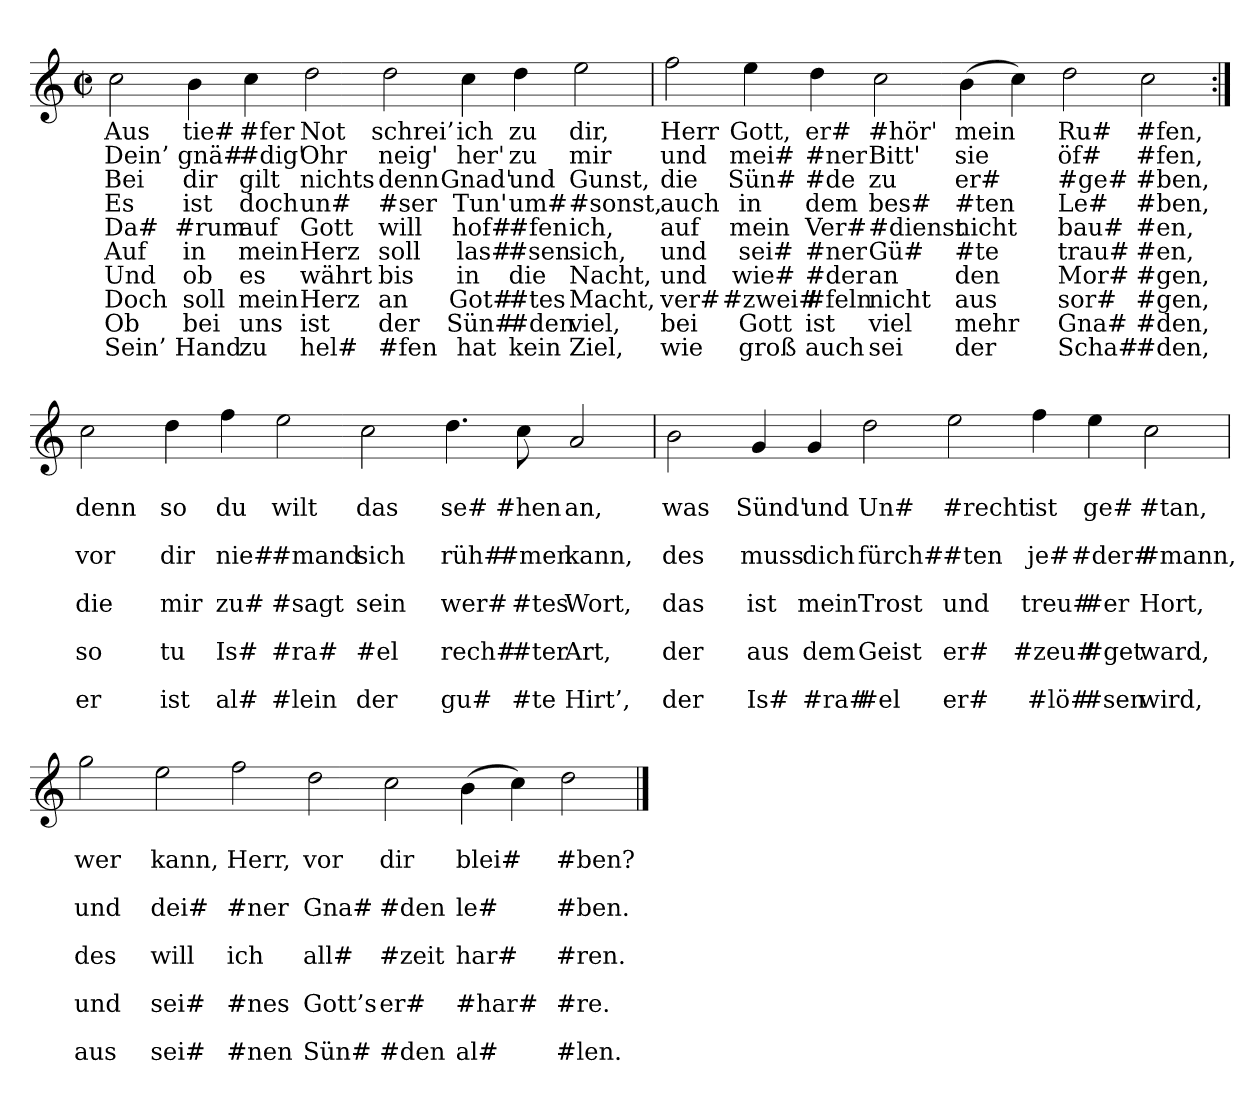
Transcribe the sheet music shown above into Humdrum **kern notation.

**kern	**text	**text	**text	**text	**text	**text	**text	**text	**text	**text
*part1	*part1	*part1	*part1	*part1	*part1	*part1	*part1	*part1	*part1	*part1
*staff1	*staff1	*staff1	*staff1	*staff1	*staff1	*staff1	*staff1	*staff1	*staff1	*staff1
*clefG2	*	*	*	*	*	*	*	*	*	*
*M4/4	*	*	*	*	*	*	*	*	*	*
*met(c|)	*	*	*	*	*	*	*	*	*	*
=	=	=	=	=	=	=	=	=	=	=
2cc	Aus	Dein’	Bei	Es	Da#	Auf	Und	Doch	Ob	Sein’
4b	tie#	gnä#	dir	ist	#rum	in	ob	soll	bei	Hand
4cc	#fer	#dig'	gilt	doch	auf	mein	es	mein	uns	zu
2dd	Not	Ohr	nichts	un#	Gott	Herz	währt	Herz	ist	hel#
2dd	schrei’	neig'	denn	#ser	will	soll	bis	an	der	#fen
4cc	ich	her'	Gnad'	Tun'	hof#	las#	in	Got#	Sün#	hat
4dd	zu	zu	und	um#	#fen	#sen	die	#tes	#den	kein
2ee	dir,	mir	Gunst,	#sonst,	ich,	sich,	Nacht,	Macht,	viel,	Ziel,
=	=	=	=	=	=	=	=	=	=	=
2ff	Herr	und	die	auch	auf	und	und	ver#	bei	wie
4ee	Gott,	mei#	Sün#	in	mein	sei#	wie#	#zwei#	Gott	groß
4dd	er#	#ner	#de	dem	Ver#	#ner	#der	#feln	ist	auch
2cc	#hör'	Bitt'	zu	bes#	#dienst	Gü#	an	nicht	viel	sei
(4b	mein	sie	er#	#ten	nicht	#te	den	aus	mehr	der
4cc)	.	.	.	.	.	.	.	.	.	.
2dd	Ru#	öf#	#ge#	Le#	bau#	trau#	Mor#	sor#	Gna#	Scha#
2cc	#fen,	#fen,	#ben,	#ben,	#en,	#en,	#gen,	#gen,	#den,	#den,
=:|!	=:|!	=:|!	=:|!	=:|!	=:|!	=:|!	=:|!	=:|!	=:|!	=:|!
2cc	.	denn	.	vor	.	die	.	so	.	er
4dd	.	so	.	dir	.	mir	.	tu	.	ist
4ff	.	du	.	nie#	.	zu#	.	Is#	.	al#
2ee	.	wilt	.	#mand	.	#sagt	.	#ra#	.	#lein
2cc	.	das	.	sich	.	sein	.	#el	.	der
4.dd	.	se#	.	rüh#	.	wer#	.	rech#	.	gu#
8cc	.	#hen	.	#men	.	#tes	.	#ter	.	#te
2a	.	an,	.	kann,	.	Wort,	.	Art,	.	Hirt’,
=	=	=	=	=	=	=	=	=	=	=
2b	.	was	.	des	.	das	.	der	.	der
4g	.	Sünd'	.	muss	.	ist	.	aus	.	Is#
4g	.	und	.	dich	.	mein	.	dem	.	#ra#
2dd	.	Un#	.	fürch#	.	Trost	.	Geist	.	#el
2ee	.	#recht	.	#ten	.	und	.	er#	.	er#
4ff	.	ist	.	je#	.	treu#	.	#zeu#	.	#lö#
4ee	.	ge#	.	#der#	.	#er	.	#get	.	#sen
2cc	.	#tan,	.	#mann,	.	Hort,	.	ward,	.	wird,
=	=	=	=	=	=	=	=	=	=	=
2gg	.	wer	.	und	.	des	.	und	.	aus
2ee	.	kann,	.	dei#	.	will	.	sei#	.	sei#
2ff	.	Herr,	.	#ner	.	ich	.	#nes	.	#nen
2dd	.	vor	.	Gna#	.	all#	.	Gott’s	.	Sün#
2cc	.	dir	.	#den	.	#zeit	.	er#	.	#den
(4b	.	blei#	.	le#	.	har#	.	#har#	.	al#
4cc)	.	.	.	.	.	.	.	.	.	.
2dd	.	#ben?	.	#ben.	.	#ren.	.	#re.	.	#len.
==	==	==	==	==	==	==	==	==	==	==
*-	*-	*-	*-	*-	*-	*-	*-	*-	*-	*-
